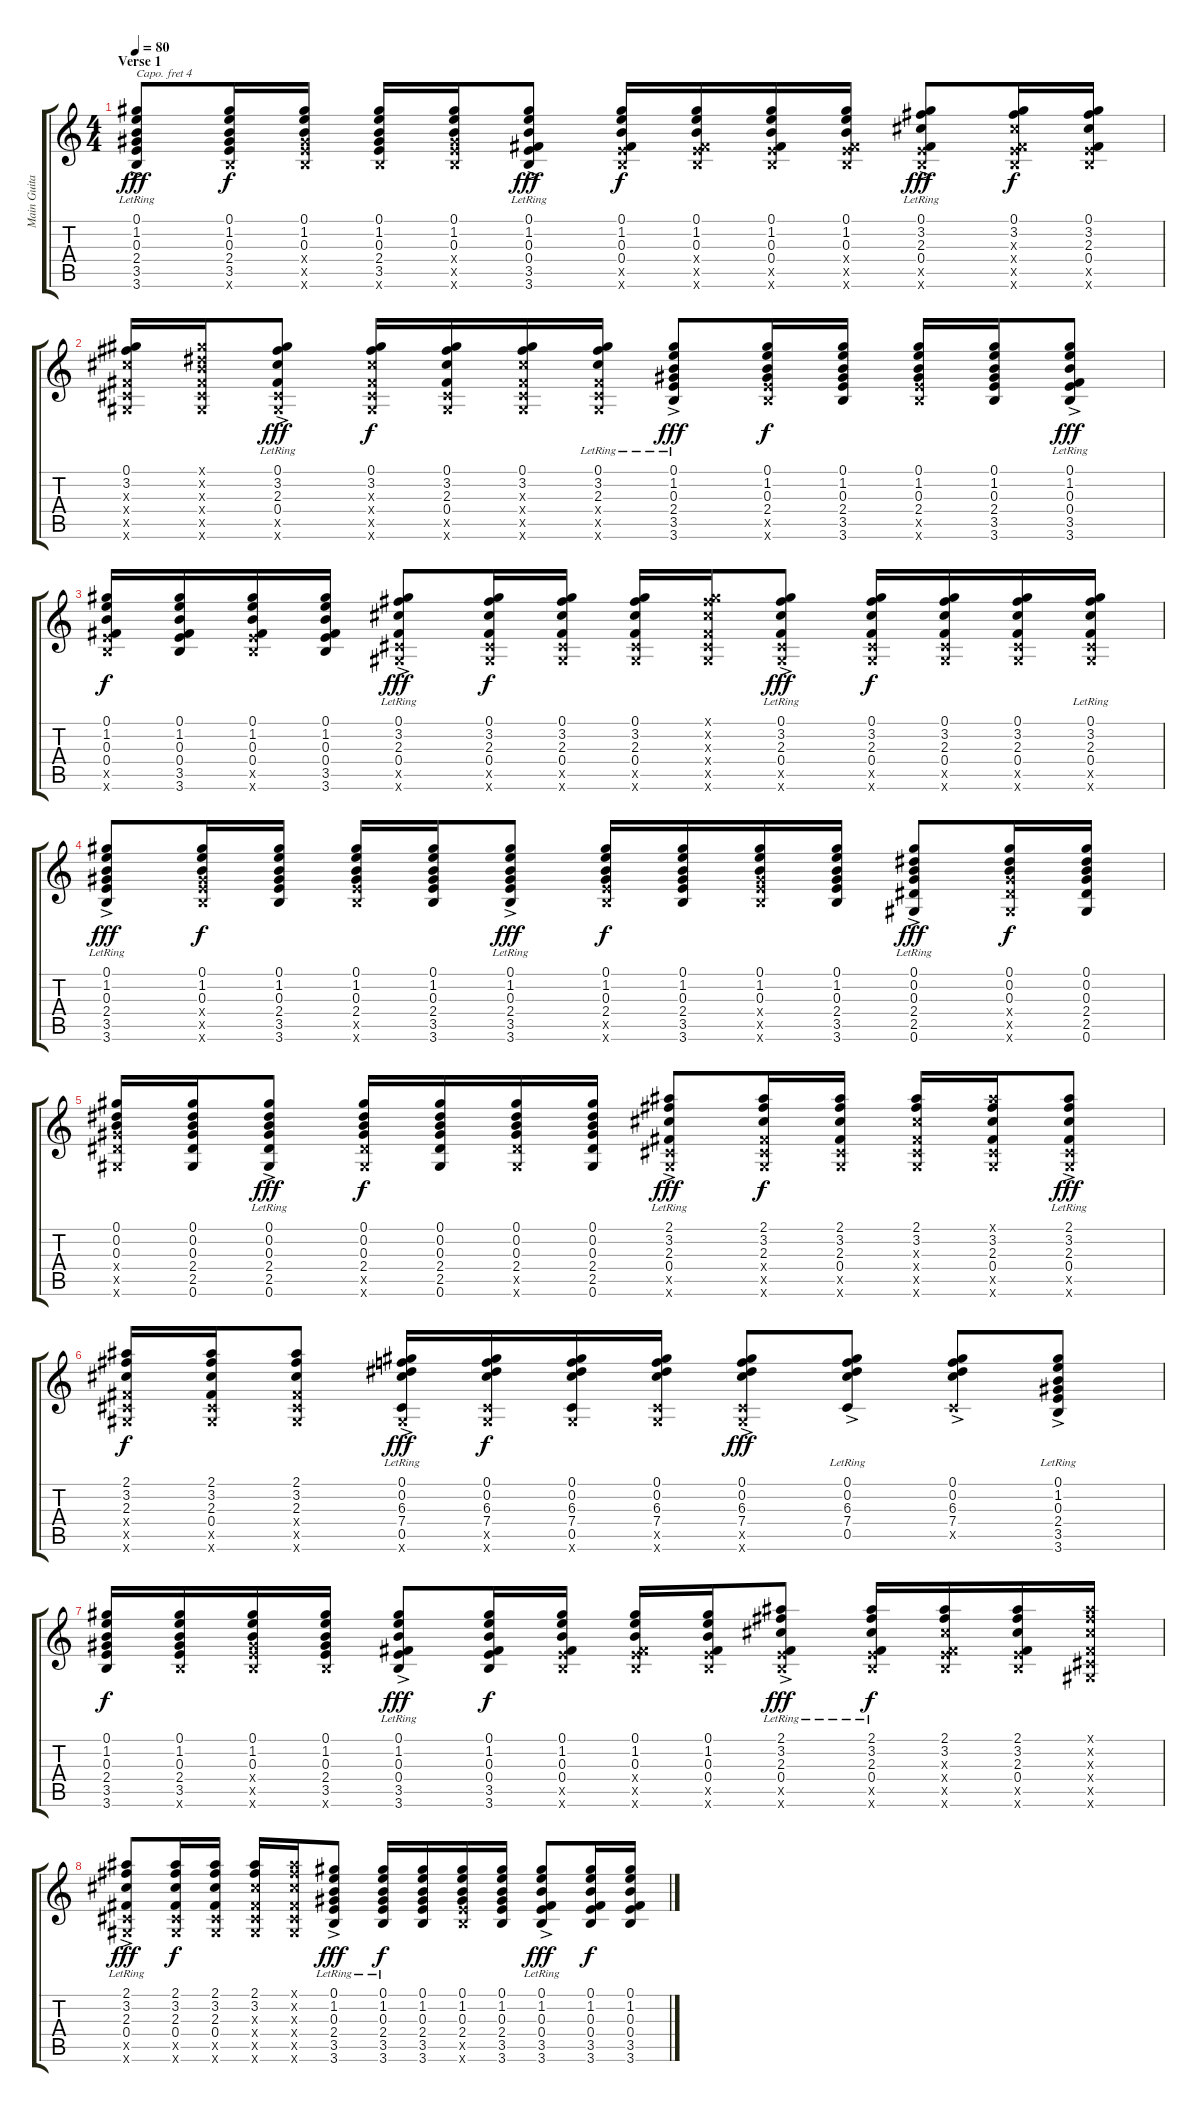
\track ("Main Guitar" "Main Guita") {instrument acousticguitarsteel}
\staff {score tabs}
\capo 4
\tuning (E4 B3 G3 D3 A2 E2) {hide}
\ts (4 4)
\section ("" "Verse 1")
\tempo 80
\clef g2
\ks c
(0.1{ac lr} 1.2{ac lr} 0.3{ac lr} 2.4{ac lr} 3.5{ac lr} 3.6{ac lr}).8{dy fff instrument acousticguitarsteel} (0.1 1.2 0.3 2.4 3.5 3.6{x}).16{dy f} (0.1 1.2 0.3 2.4{x} 3.5{x} 3.6{x}).16 (0.1 1.2 0.3 2.4 3.5 3.6{x}).16 (0.1 1.2 0.3 2.4{x} 3.5{x} 3.6{x}).16 (0.1{ac lr} 1.2{ac lr} 0.3{ac lr} 0.4{ac lr} 3.5{ac lr} 3.6{ac lr}).8{dy fff} (0.1 1.2 0.3 0.4 3.5{x} 3.6{x}).16{dy f} (0.1 1.2 0.3 0.4{x} 3.5{x} 3.6{x}).16 (0.1 1.2 0.3 0.4 3.5{x} 3.6{x}).16 (0.1 1.2 0.3 0.4{x} 3.5{x} 3.6{x}).16 (0.1{ac lr} 3.2{ac lr} 2.3{ac lr} 0.4{ac lr} 3.5{ac x} 3.6{ac x}).8{dy fff} (0.1 3.2 2.3{x} 0.4{x} 3.5{x} 3.6{x}).16{dy f} (0.1 3.2 2.3 0.4 3.5{x} 3.6{x}).16 |
(0.1 3.2 2.3{x} 0.4{x} 0.5{x} 0.6{x}).16 (0.1{x} 0.2{x} 0.3{x} 0.4{x} 0.5{x} 0.6{x}).16 (0.1{ac lr} 3.2{ac lr} 2.3{ac lr} 0.4{ac lr} 0.5{ac x} 0.6{ac x}).8{dy fff} (0.1 3.2 2.3{x} 0.4{x} 0.5{x} 0.6{x}).16{dy f} (0.1 3.2 2.3 0.4 0.5{x} 0.6{x}).16 (0.1 3.2 2.3{x} 0.4{x} 0.5{x} 0.6{x}).16 (0.1{lr} 3.2{lr} 2.3{lr} 0.4{x} 0.5{x} 0.6{x}).16 (0.1{ac lr} 1.2{ac lr} 0.3{ac lr} 2.4{ac lr} 3.5{ac lr} 3.6{ac lr}).8{dy fff} (0.1 1.2 0.3 2.4 3.5{x} 3.6{x}).16{dy f} (0.1 1.2 0.3 2.4 3.5 3.6).16 (0.1 1.2 0.3 2.4 3.5{x} 3.6{x}).16 (0.1 1.2 0.3 2.4 3.5 3.6).16 (0.1{ac lr} 1.2{ac lr} 0.3{ac lr} 0.4{ac lr} 3.5 3.6).8{dy fff} |
(0.1 1.2 0.3 0.4 3.5{x} 3.6{x}).16{dy f} (0.1 1.2 0.3 0.4 3.5 3.6).16 (0.1 1.2 0.3 0.4 3.5{x} 3.6{x}).16 (0.1 1.2 0.3 0.4 3.5 3.6).16 (0.1{ac lr} 3.2{ac lr} 2.3{ac lr} 0.4{ac lr} 0.5{ac x} 0.6{ac x}).8{dy fff} (0.1 3.2 2.3 0.4 0.5{x} 0.6{x}).16{dy f} (0.1 3.2 2.3 0.4 0.5{x} 0.6{x}).16 (0.1 3.2 2.3 0.4 0.5{x} 0.6{x}).16 (0.1{x} 3.2{x} 2.3{x} 0.4{x} 0.5{x} 0.6{x}).16 (0.1{ac lr} 3.2{ac lr} 2.3{ac lr} 0.4{ac lr} 0.5{ac x} 0.6{ac x}).8{dy fff} (0.1 3.2 2.3 0.4 0.5{x} 0.6{x}).16{dy f} (0.1 3.2 2.3 0.4 0.5{x} 0.6{x}).16 (0.1 3.2 2.3 0.4 0.5{x} 0.6{x}).16 (0.1{lr} 3.2{lr} 2.3{lr} 0.4{lr} 0.5{x} 0.6{x}).16 |
(0.1{ac lr} 1.2{ac lr} 0.3{ac lr} 2.4{ac lr} 3.5{ac lr} 3.6{ac lr}).8{dy fff} (0.1 1.2 0.3 2.4{x} 3.5{x} 3.6{x}).16{dy f} (0.1 1.2 0.3 2.4 3.5 3.6).16 (0.1 1.2 0.3 2.4 3.5{x} 3.6{x}).16 (0.1 1.2 0.3 2.4 3.5 3.6).16 (0.1{ac lr} 1.2{ac lr} 0.3{ac lr} 2.4{ac lr} 3.5{ac lr} 3.6{ac lr}).8{dy fff} (0.1 1.2 0.3 2.4 3.5{x} 3.6{x}).16{dy f} (0.1 1.2 0.3 2.4 3.5 3.6).16 (0.1 1.2 0.3 2.4{x} 3.5{x} 3.6{x}).16 (0.1 1.2 0.3 2.4 3.5 3.6).16 (0.1{ac lr} 0.2{ac lr} 0.3{ac lr} 2.4{ac lr} 2.5{ac lr} 0.6{ac lr}).8{dy fff} (0.1 0.2 0.3 2.4{x} 2.5{x} 0.6{x}).16{dy f} (0.1 0.2 0.3 2.4 2.5 0.6).16 |
(0.1 0.2 0.3 2.4{x} 2.5{x} 0.6{x}).16 (0.1 0.2 0.3 2.4 2.5 0.6).16 (0.1{ac lr} 0.2{ac lr} 0.3{ac lr} 2.4{ac lr} 2.5{ac lr} 0.6{ac lr}).8{dy fff} (0.1 0.2 0.3 2.4 2.5{x} 0.6{x}).16{dy f} (0.1 0.2 0.3 2.4 2.5 0.6).16 (0.1 0.2 0.3 2.4 2.5{x} 0.6{x}).16 (0.1 0.2 0.3 2.4 2.5 0.6).16 (2.1{ac lr} 3.2{ac lr} 2.3{ac lr} 0.4{ac lr} 0.5{ac x} 0.6{ac x}).8{dy fff} (2.1 3.2 2.3 0.4{x} 0.5{x} 0.6{x}).16{dy f} (2.1 3.2 2.3 0.4 0.5{x} 0.6{x}).16 (2.1 3.2 2.3{x} 0.4{x} 0.5{x} 0.6{x}).16 (2.1{x} 3.2 2.3 0.4 0.5{x} 0.6{x}).16 (2.1{ac lr} 3.2{ac lr} 2.3{ac lr} 0.4{ac lr} 0.5{ac x} 0.6{ac x}).8{dy fff} |
(2.1 3.2 2.3 0.4{x} 0.5{x} 0.6{x}).16{dy f} (2.1 3.2 2.3 0.4 0.5{x} 0.6{x}).16 (2.1 3.2 2.3 0.4{x} 0.5{x} 0.6{x}).8 (0.1{ac lr} 0.2{ac lr} 6.3{ac lr} 7.4{ac lr} 0.5{ac} 0.6{ac x}).16{dy fff} (0.1 0.2 6.3 7.4 0.5{x} 0.6{x}).16{dy f} (0.1 0.2 6.3 7.4 0.5 0.6{x}).16 (0.1 0.2 6.3 7.4 0.5{x} 0.6{x}).16 (0.1{ac} 0.2 6.3 7.4 0.5{ac x} 0.6{x}).8{dy fff} (0.1{ac lr} 0.2{ac lr} 6.3{ac lr} 7.4{ac lr} 0.5{ac lr}).8 (0.1{ac} 0.2{ac} 6.3{ac} 7.4{ac} 0.5{ac x}).8 (0.1{ac lr} 1.2{ac lr} 0.3{ac lr} 2.4{ac lr} 3.5{ac lr} 3.6).8 |
(0.1 1.2 0.3 2.4 3.5 3.6).16{dy f} (0.1 1.2 0.3 2.4 3.5 3.6{x}).16 (0.1 1.2 0.3 2.4{x} 3.5{x} 3.6{x}).16 (0.1 1.2 0.3 2.4 3.5 3.6{x}).16 (0.1{ac lr} 1.2{ac lr} 0.3{ac lr} 0.4{ac lr} 3.5{ac lr} 3.6{ac lr}).8{dy fff} (0.1 1.2 0.3 0.4 3.5 3.6).16{dy f} (0.1 1.2 0.3 0.4 3.5{x} 3.6{x}).16 (0.1 1.2 0.3 0.4{x} 3.5{x} 3.6{x}).16 (0.1 1.2 0.3 0.4 3.5{x} 3.6{x}).16 (2.1{ac lr} 3.2{ac lr} 2.3{ac lr} 0.4{ac lr} 3.5{ac x} 3.6{ac x}).8{dy fff} (2.1{lr} 3.2{lr} 2.3{lr} 0.4{lr} 3.5{x} 3.6{x}).16{dy f} (2.1 3.2 2.3{x} 0.4{x} 3.5{x} 3.6{x}).16 (2.1 3.2 2.3 0.4 3.5{x} 3.6{x}).16 (2.1{x} 3.2{x} 2.3{x} 0.4{x} 0.5{x} 0.6{x}).16 |
(2.1{ac lr} 3.2{ac lr} 2.3{ac lr} 0.4{ac lr} 0.5{ac x} 0.6{ac x}).8{dy fff} (2.1 3.2 2.3 0.4 0.5{x} 0.6{x}).16{dy f} (2.1 3.2 2.3 0.4 0.5{x} 0.6{x}).16 (2.1 3.2 2.3{x} 0.4{x} 0.5{x} 0.6{x}).16 (2.1{x} 3.2{x} 2.3{x} 0.4{x} 0.5{x} 0.6{x}).16 (0.1{ac lr} 1.2{ac lr} 0.3{ac lr} 2.4{ac lr} 3.5{ac lr} 3.6{ac lr}).8{dy fff} (0.1{lr} 1.2{lr} 0.3{lr} 2.4 3.5 3.6).16{dy f} (0.1 1.2 0.3 2.4 3.5 3.6).16 (0.1 1.2 0.3 2.4 3.5{x} 3.6{x}).16 (0.1 1.2 0.3 2.4 3.5 3.6).16 (0.1{ac lr} 1.2{ac lr} 0.3{ac lr} 0.4{ac lr} 3.5{ac lr} 3.6{ac lr}).8{dy fff} (0.1 1.2 0.3 0.4 3.5 3.6).16{dy f} (0.1 1.2 0.3 0.4 3.5 3.6).16
